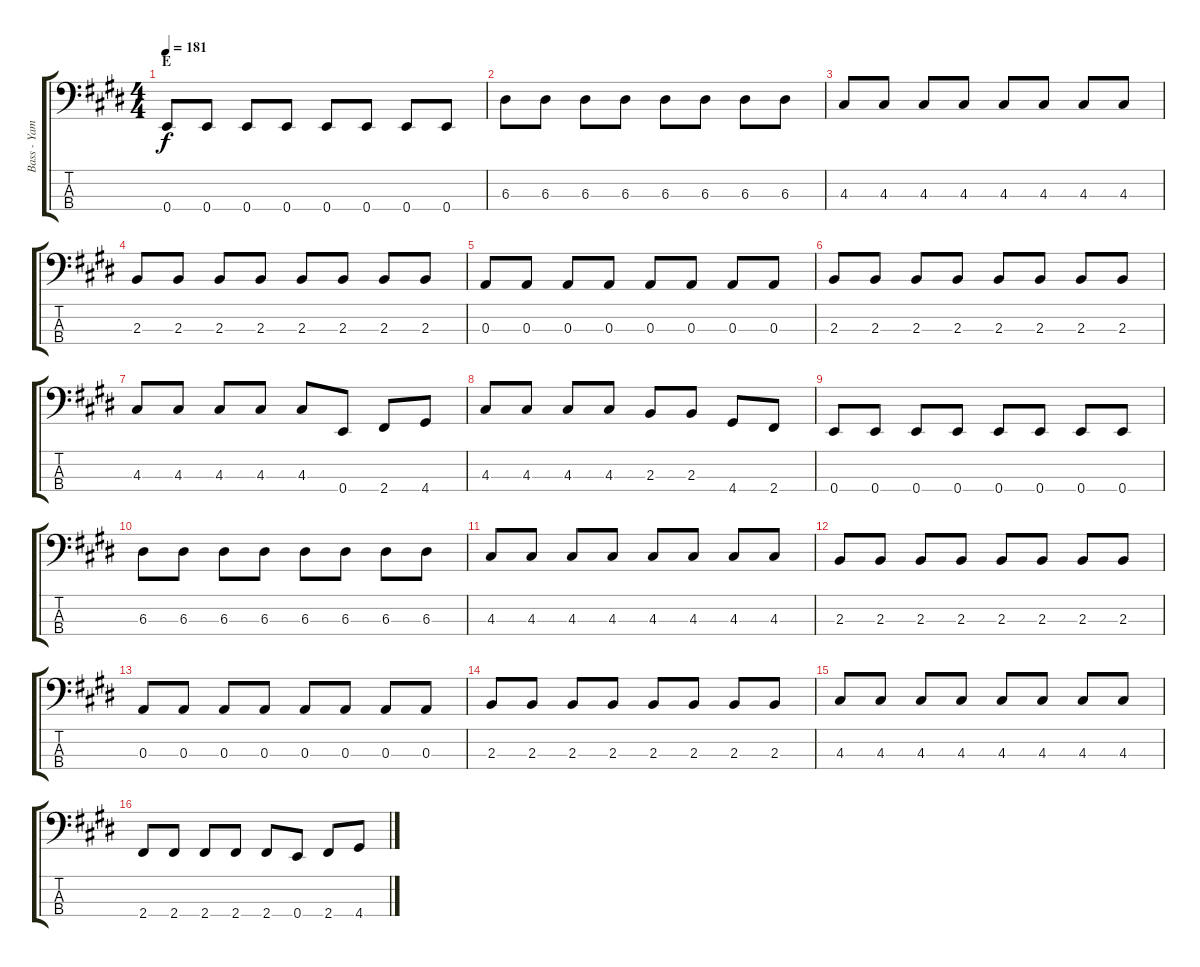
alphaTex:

\track ("Bass - Yamada" "Bass - Yam") {instrument electricbasspick}
\staff {score tabs}
\tuning (G2 D2 A1 E1) {hide}
\ts (4 4)
\section ("" "E")
\tempo 181
\clef f4
\ks e
0.4.8{dy f} 0.4.8 0.4.8 0.4.8 0.4.8 0.4.8 0.4.8 0.4.8 |
6.3.8 6.3.8 6.3.8 6.3.8 6.3.8 6.3.8 6.3.8 6.3.8 |
4.3.8 4.3.8 4.3.8 4.3.8 4.3.8 4.3.8 4.3.8 4.3.8 |
2.3.8 2.3.8 2.3.8 2.3.8 2.3.8 2.3.8 2.3.8 2.3.8 |
0.3.8 0.3.8 0.3.8 0.3.8 0.3.8 0.3.8 0.3.8 0.3.8 |
2.3.8 2.3.8 2.3.8 2.3.8 2.3.8 2.3.8 2.3.8 2.3.8 |
4.3.8 4.3.8 4.3.8 4.3.8 4.3.8 0.4.8 2.4.8 4.4.8 |
4.3.8 4.3.8 4.3.8 4.3.8 2.3.8 2.3.8 4.4.8 2.4.8 |
0.4.8 0.4.8 0.4.8 0.4.8 0.4.8 0.4.8 0.4.8 0.4.8 |
6.3.8 6.3.8 6.3.8 6.3.8 6.3.8 6.3.8 6.3.8 6.3.8 |
4.3.8 4.3.8 4.3.8 4.3.8 4.3.8 4.3.8 4.3.8 4.3.8 |
2.3.8 2.3.8 2.3.8 2.3.8 2.3.8 2.3.8 2.3.8 2.3.8 |
0.3.8 0.3.8 0.3.8 0.3.8 0.3.8 0.3.8 0.3.8 0.3.8 |
2.3.8 2.3.8 2.3.8 2.3.8 2.3.8 2.3.8 2.3.8 2.3.8 |
4.3.8 4.3.8 4.3.8 4.3.8 4.3.8 4.3.8 4.3.8 4.3.8 |
2.4.8 2.4.8 2.4.8 2.4.8 2.4.8 0.4.8 2.4.8 4.4.8
